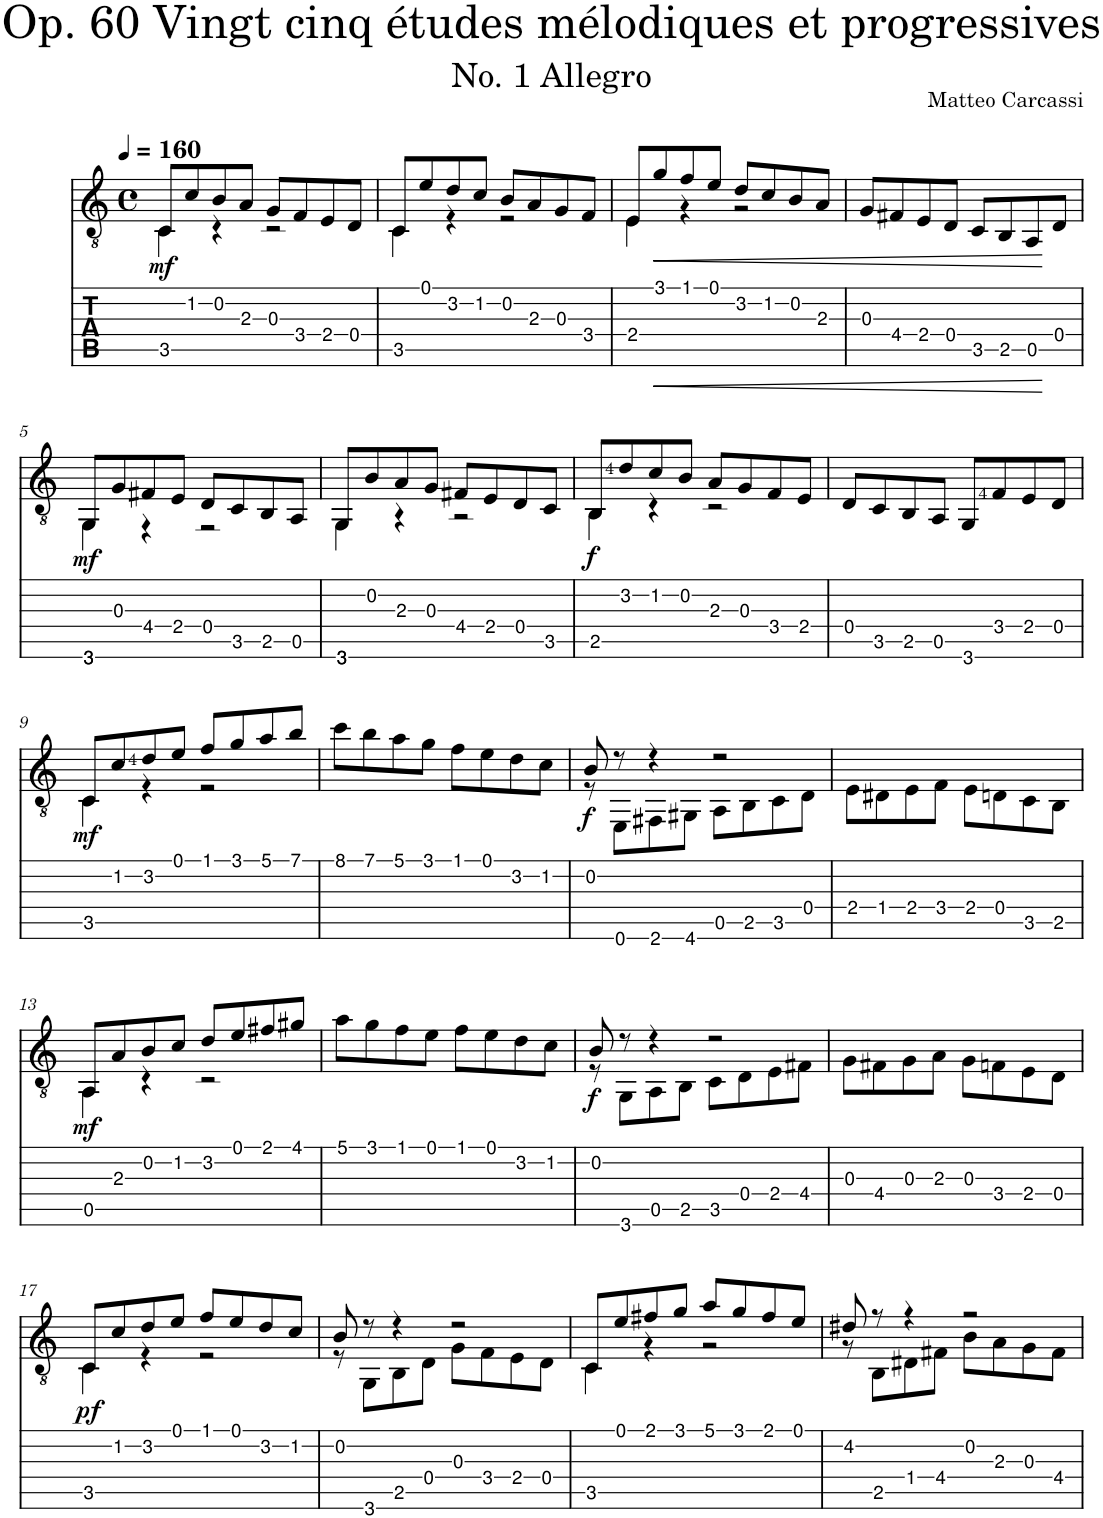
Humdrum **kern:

**kern	**kern	**dynam
*part1	*part1	*part1
*staff2	*staff1	*staff1/2
*I"Classical Guitar	*	*
*I'Guit.	*	*
*stria6	*	*
*	*clefGv2	*
*k[]	*k[]	*
*C:	*C:	*
*M4/4	*M4/4	*
*met(c)	*met(c)	*
*MM160	*MM160	*
=1	=1	=1
*^	*^	*
!	!	!	!	!LO:DY:b
8CL	4C	8C/L	4C\	mf
8cJ	.	8c/	.	.
8BL	4r	8B/	4r	.
8AJ	.	8A/J	.	.
8GL	2r	8G/L	2r	.
8FJ	.	8F/	.	.
8EL	.	8E/	.	.
8DJ	.	8D/J	.	.
=2	=2	=2	=2	=2
8CL	4C	8C/L	4C\	.
8eJ	.	8e/	.	.
8dL	4r	8d/	4r	.
8cJ	.	8c/J	.	.
8BL	2r	8B/L	2r	.
8AJ	.	8A/	.	.
8GL	.	8G/	.	.
8FJ	.	8F/J	.	.
=3	=3	=3	=3	=3
8EL	4E	8E/L	4E\	.
!	!	!	!	!LO:HP:b
8gJ	.	8g/	.	<
8fL	4r	8f/	4r	.
8eJ	.	8e/J	.	.
8dL	2r	8d/L	2r	.
8cJ	.	8c/	.	.
8BL	.	8B/	.	.
8AJ	.	8A/J	.	.
*v	*v	*	*	*
*	*v	*v	*
=4	=4	=4
8GL	8G/L	.
8F#XJ	8F#X/	.
8EL	8E/	.
8DJ	8D/J	.
8CL	8C/L	.
8BBJ	8BB/	.
8AAL	8AA/	.
8DJ	8D/J	[
!!LO:LB:g=z
=5	=5	=5
*^	*^	*
!	!	!	!	!LO:DY:b
8GGL	4GG	8GG/L	4GG\	mf
8GJ	.	8G/	.	.
8F#XL	4r	8F#X/	4r	.
8EJ	.	8E/J	.	.
8DL	2r	8D/L	2r	.
8CJ	.	8C/	.	.
8BBL	.	8BB/	.	.
8AAJ	.	8AA/J	.	.
=6	=6	=6	=6	=6
8GGL	4GG	8GG/L	4GG\	.
8BJ	.	8B/	.	.
8AL	4r	8A/	4r	.
8GJ	.	8G/J	.	.
8F#XL	2r	8F#X/L	2r	.
8EJ	.	8E/	.	.
8DL	.	8D/	.	.
8CJ	.	8C/J	.	.
=7	=7	=7	=7	=7
!	!	!	!	!LO:DY:b
8BBL	4BB	8BB/L	4BB\	f
8dJ	.	8d/	.	.
8cL	4r	8c/	4r	.
8BJ	.	8B/J	.	.
8AL	2r	8A/L	2r	.
8GJ	.	8G/	.	.
8FL	.	8F/	.	.
8EJ	.	8E/J	.	.
*v	*v	*	*	*
*	*v	*v	*
=8	=8	=8
8DL	8D/L	.
8CJ	8C/	.
8BBL	8BB/	.
8AAJ	8AA/J	.
8GGL	8GG/L	.
8FJ	8F/	.
8EL	8E/	.
8DJ	8D/J	.
!!LO:LB:g=z
=9	=9	=9
*^	*^	*
!	!	!	!	!LO:DY:b
8CL	4C	8C/L	4C\	mf
8cJ	.	8c/	.	.
8dL	4r	8d/	4r	.
8eJ	.	8e/J	.	.
8fL	2r	8f/L	2r	.
8gJ	.	8g/	.	.
8aL	.	8a/	.	.
8bJ	.	8b/J	.	.
*v	*v	*	*	*
*	*v	*v	*
=10	=10	=10
8ccL	8cc\L	.
8bJ	8b\	.
8aL	8a\	.
8gJ	8g\J	.
8fL	8f\L	.
8eJ	8e\	.
8dL	8d\	.
8cJ	8c\J	.
=11	=11	=11
*^	*^	*
!	!	!	!	!LO:DY:b
8B	8r	8B/	8r	f
8r	8EE	8r	8EE\L	.
4r	8FF#XL	4r	8FF#X\	.
.	8GG#XJ	.	8GG#X\J	.
2r	8AAL	2r	8AA\L	.
.	8BBJ	.	8BB\	.
.	8CL	.	8C\	.
.	8DJ	.	8D\J	.
=12	=12	=12	=12	=12
1ryy	8EL	1ryy	8E\L	.
.	8D#XJ	.	8D#X\	.
.	8EL	.	8E\	.
.	8FJ	.	8F\J	.
.	8EL	.	8E\L	.
.	8DnJ	.	8Dn\	.
.	8CL	.	8C\	.
.	8BBJ	.	8BB\J	.
!!LO:LB:g=z	!!
=13	=13	=13	=13	=13
!	!	!	!	!LO:DY:b
8AAL	4AA	8AA/L	4AA\	mf
8AJ	.	8A/	.	.
8BL	4r	8B/	4r	.
8cJ	.	8c/J	.	.
8dL	2r	8d/L	2r	.
8eJ	.	8e/	.	.
8f#XL	.	8f#X/	.	.
8g#XJ	.	8g#X/J	.	.
*v	*v	*	*	*
*	*v	*v	*
=14	=14	=14
8aL	8a\L	.
8gJ	8g\	.
8fL	8f\	.
8eJ	8e\J	.
8fL	8f\L	.
8eJ	8e\	.
8dL	8d\	.
8cJ	8c\J	.
=15	=15	=15
*^	*^	*
!	!	!	!	!LO:DY:b
8B	8r	8B/	8r	f
8r	8GG	8r	8GG\L	.
4r	8AAL	4r	8AA\	.
.	8BBJ	.	8BB\J	.
2r	8CL	2r	8C\L	.
.	8DJ	.	8D\	.
.	8EL	.	8E\	.
.	8F#XJ	.	8F#X\J	.
=16	=16	=16	=16	=16
1ryy	8GL	1ryy	8G\L	.
.	8F#XJ	.	8F#X\	.
.	8GL	.	8G\	.
.	8AJ	.	8A\J	.
.	8GL	.	8G\L	.
.	8FnJ	.	8Fn\	.
.	8EL	.	8E\	.
.	8DJ	.	8D\J	.
!!LO:LB:g=z	!!
=17	=17	=17	=17	=17
!	!	!	!	!LO:DY:b
8CL	4C	8C/L	4C\	other-dynamics
8cJ	.	8c/	.	.
8dL	4r	8d/	4r	.
8eJ	.	8e/J	.	.
8fL	2r	8f/L	2r	.
8eJ	.	8e/	.	.
8dL	.	8d/	.	.
8cJ	.	8c/J	.	.
=18	=18	=18	=18	=18
8B	8r	8B/	8r	.
8r	8GG	8r	8GG\L	.
4r	8BBL	4r	8BB\	.
.	8DJ	.	8D\J	.
2r	8GL	2r	8G\L	.
.	8FJ	.	8F\	.
.	8EL	.	8E\	.
.	8DJ	.	8D\J	.
=19	=19	=19	=19	=19
8CL	4C	8C/L	4C\	.
8eJ	.	8e/	.	.
8f#XL	4r	8f#X/	4r	.
8gJ	.	8g/J	.	.
8aL	2r	8a/L	2r	.
8gJ	.	8g/	.	.
8f#L	.	8f#/	.	.
8eJ	.	8e/J	.	.
=20	=20	=20	=20	=20
8d#X	8r	8d#X/	8r	.
8r	8BB	8r	8BB\L	.
4r	8D#XL	4r	8D#X\	.
.	8F#XJ	.	8F#X\J	.
2r	8BL	2r	8B\L	.
.	8AJ	.	8A\	.
.	8GL	.	8G\	.
.	8F#J	.	8F#\J	.
*v	*v	*	*	*
*	*v	*v	*
=	=	=
*-	*-	*-
